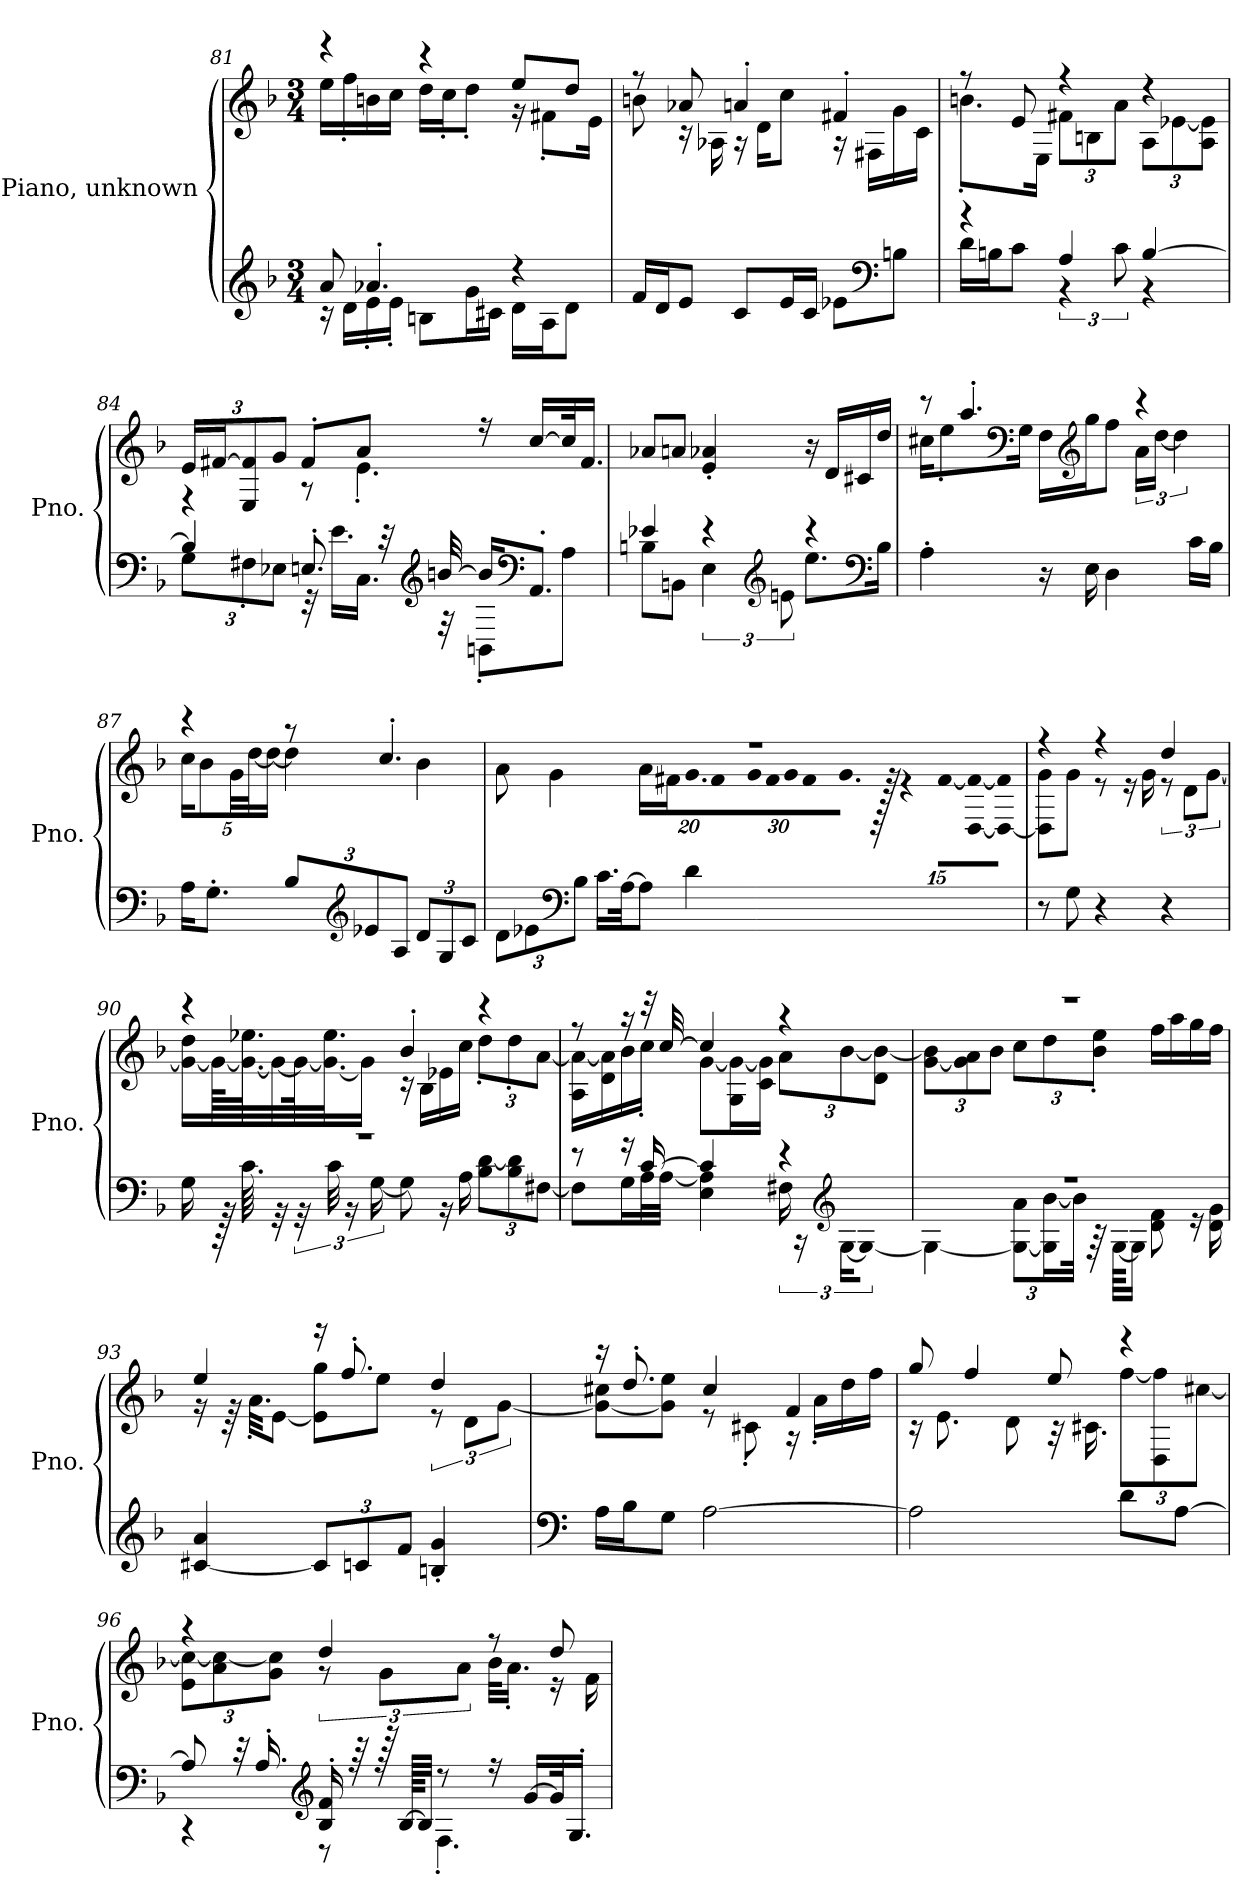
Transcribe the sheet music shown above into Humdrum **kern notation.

**kern	**kern
*part1	*part1
*staff2	*staff1
*I"Piano, unknown	*
*I'Pno.	*
*clefG2	*clefG2
*k[b-]	*k[b-]
*M3/4	*M3/4
=81	=81
*^	*^
8a/	16r	4r	16ee\LL
.	16d\LL	.	16ff'\
4.a-X'/	16e'\	.	16bn\
.	16e'\JJ	.	16cc\JJ
.	8Bn\L	4r	16dd\LL
.	.	.	16cc'\J
.	16g\L	.	8dd'\J
.	16c#X\JJ	.	.
4r	16d\LL	8ee/L	16r
.	16A\J	.	8f#X'\L
.	8d\J	8dd/J	.
.	.	.	16e\Jk
*v	*v	*	*
!!LO:LB:g=z	!!
=82	=82	=82
16f/LL	8r	8bn\
16d/J	.	.
8e/J	8a-X/	16r
.	.	16A-X\
8c/L	4an'/	16r
.	.	16d\KL
16e/L	.	8cc\J
16c/JJ	.	.
8e-X\L	4f#X'/	16r
.	.	16F#X\LL
*clefF4	*	*
8Bn\J	.	16g\
.	.	16c\JJ
=83	=83	=83
*^	*	*
4r	16d\LL	8r	8.bn'\L
.	16Bn\J	.	.
.	8c\J	8e/	.
.	.	.	16E\Jk
*	*	*	*Xbrackettup
4A/	6r	4r	12f#X\L
.	.	.	12Bn\
.	12c\	.	12a\J
[4B/	4r	4r	12A\L
.	.	.	[12e-X\
.	.	.	12A\ 12e-\]J
!!LO:LB:g=z	!!
=84	=84	=84	=84
*	*Xbrackettup	*	*
4B/]	12G\L	24e/LL	4r
.	.	[24f#X/J	.
.	12F#X'\	12E/ 12f#/]	.
.	12E-X\J	12g/J	.
8.En'/	32r	8f#'/L	8r
.	16.e\LL	.	.
.	16.C\JJ	8a/J	4.e'\
32r	.	.	.
*clefG2	*	*	*
[32bn/	32r	.	.
16b/KL]	8BBn'\L	16r	.
*clefF4	*	*	*
8.AA'/J	.	[16cc/LL	.
.	8A\J	32cc/K]	.
.	.	16.f#/JJ	.
*	*	*v	*v
=85	=85	=85
4e-X/	8Bn\L	8a-X/L
.	8BBn\J	8an/J
*	*brackettup	*
4r	6E\	4e/' 4a-X/'
*clefG2	*	*
.	12en\	.
4r	8.ee\L	16r
.	.	16d/LL
.	.	16c#X/
*clefF4	*	*
.	16B\Jk	16dd/JJ
*v	*v	*
!!LO:LB:g=z
=86	=86
*	*^
4A'\	8r	16cc#X\KL
.	.	8ee'\
.	4.aa'/	.
*	*clefF4	*
.	.	16G\Jk
16r	.	16F\LL
*	*clefG2	*
16E\	.	16gg\J
4D\	.	8ff\J
*	*	*brackettup
.	4r	24a\LL
.	.	[24dd\JJ
.	.	6dd\]
16c\LL	.	.
16B-\JJ	.	.
=87	=87	=87
*	*	*Xbrackettup
16A\KL	4r	20cc\KL
.	.	10b-\
8.G'\J	.	.
.	.	40g\LL
.	.	[40dd\J
.	.	20dd\JJ_
*Xbrackettup	*	*
12B-/L	8r	4dd\]
*clefG2	*	*
12e-X/	.	.
.	4.cc'/	.
12A/J	.	.
12d/L	.	4b-\
12G/	.	.
12c/J	.	.
!!LO:PB:g=z	!!
=88	=88	=88
12d\L	2.r	8a\
12e-X\	.	.
.	.	4g\
*clefF4	*	*
12B-\J	.	.
16.c\LL	.	.
[32A\JK	.	.
8A\J]	.	16a\LL
.	.	16f#X\
!	!	!LO:N:vis=64.
4d\	.	640%17g\LL
!	!	!LO:N:vis=256
.	.	1920%17f#\K
.	.	1920ryy
!	!	!LO:N:vis=64
.	.	960%17g\
!	!	!LO:N:vis=64
.	.	960%17f#\
!	!	!LO:N:vis=64
.	.	960%17g\
!	!	!LO:N:vis=256
.	.	1920%17f#\K
.	.	1920ryy
!	!	!LO:N:vis=64.
.	.	640%17g\JJJJ
.	.	960r
.	.	160.r
.	.	[96f#\KKLL
.	.	[24D\ 24f#\_
.	.	16D\_ 16f#\]JJ
=89	=89	=89
8r	4r	8D\] 8g\L
8G\	.	8g\J
4r	4r	8r
.	.	16r
.	.	16g\
*	*	*brackettup
4r	4dd/	12r
.	.	12d\L
.	.	[12g\J
!!LO:LB:g=z	!!
=90	=90	=90
*^	*	*
2.r	16G\	4r	16g\_ 16dd\LL
.	128r	.	128g\KLL_
.	64.c\	.	64.g\_ 64.ee-X\J
.	32r	.	32g\_
*	*brackettup	*	*
.	48r	.	64g\K_
.	.	.	32.g\_ 32.ee-\J
.	48c\	.	.
.	24r	.	.
.	.	.	16g\JJ]
.	[24G\	.	.
.	8G\]	4b-'/	16r
.	.	.	16B-\LL
.	16r	.	16e-X\
.	16A\	.	16cc\JJ
*	*Xbrackettup	*	*Xbrackettup
.	12B-\ [12d\L	4r	12dd'\L
.	12B-\ 12d\]	.	12dd'\
.	[12F#X\J	.	[12a\J
=91	=91	=91	=91
8r	8F#\L]	8r	16A\ 16a\_LL
.	.	.	16d\ 16a\]
16r	16G\L	16r	16b-\
[16c/	32A\L	32r	16cc'\JJ
.	[32A\JJJ	[32cc/	.
4c/]	4E\ 4A\]	4cc/]	[8g\L
.	.	.	16G\ 16g\_L
.	.	.	16c\ 16g\]JJ
*	*brackettup	*	*
4r	24F#X\	4r	12a\L
.	24r	.	.
*clefG2	*	*	*
.	[24G\KL	.	[12b-\
.	8G\J_	.	.
.	.	.	12d\ 12b-\_J
!!LO:LB:g=z	!!
=92	=92	=92	=92
2.r	4G\_	2.r	[12g\ 12b-\]L
.	.	.	12g\] 12a\
.	.	.	12b-\J
*	*Xbrackettup	*	*
.	12G\_ 12a\L	.	12cc\L
.	24G\] [24b-\L	.	12dd\
.	32b-\JJk]	.	.
.	64r	.	.
.	.	.	12b-\' 12ee\'J
.	[64G\KKLL	.	.
.	16G\JJ]	.	.
.	8d\ 8f\	.	16ff\LL
.	.	.	16aa\
.	16r	.	16gg\
.	16d\ 16g\	.	16ff\JJ
*v	*v	*	*
=93	=93	=93
[4c#X/ 4a/	4ee/	16r
.	.	64r
.	.	32.a'\KKL
.	.	[8e\J
12c#/L]	16r	8e\] 8gg\L
.	8.ff'/	.
12cn/	.	.
.	.	8ee\J
12f/J	.	.
*	*	*brackettup
4Bn/' 4g/'	4dd/	12r
.	.	12d\L
.	.	[12g\J
=94	=94	=94
*clefF4	*	*
16A\LL	16r	8g\_ 8cc#X\L
16B-\J	8.dd'/	.
8G\J	.	8g\] 8ee\J
[2A\	4cc#/	8r
.	.	8c#X'\
.	4f/	16r
.	.	16a'\LL
.	.	16dd\
.	.	16ff\JJ
!!LO:LB:g=z	!!
=95	=95	=95
2A\]	8gg/	16r
.	.	8.e\
.	4ff/	.
.	.	8d\
.	8ee/	32r
.	.	16.c#X\
*	*	*Xbrackettup
8d\L	4r	[12ff\L
.	.	12D\ 12ff\]
[8A\J	.	.
.	.	[12cc#X\J
=96	=96	=96
*^	*	*
8A/]	4r	4r	12e\ 12cc#\_L
.	.	.	12a\ 12cc#\_
32r	.	.	.
16.A'/	.	.	.
.	.	.	12g\ 12cc#\]J
*clefG2	*	*	*
*	*	*	*brackettup
16B-/' 16f/'	8r	4dd/	12r
64r	.	.	.
128r	.	.	.
.	.	.	12g\L
[128B-/KKLLL	.	.	.
32B-/JJJ]	.	.	.
8r	4.F'\	.	.
.	.	.	12a\J
16r	.	8r	32b-\KLL
.	.	.	16.a'\JJ
[16g/LL	.	.	.
32g/K]	.	8dd/	16r
16.G'/JJ	.	.	.
.	.	.	16f\
*v	*v	*	*
*	*v	*v
=	=
*-	*-
